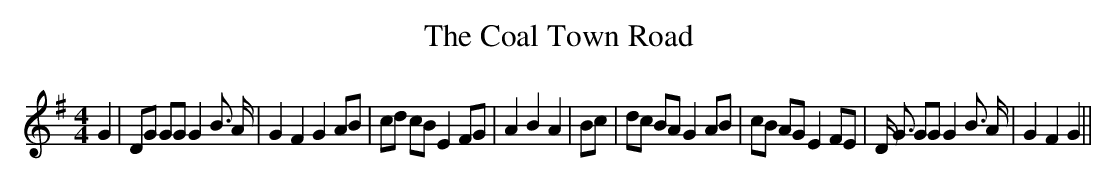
X:1
T:The Coal Town Road
M:4/4
L:1/8
K:G
 G2| DG GG G2 B3/2 A/2| G2 F2 G2 AB| cd cB E2 FG| A2 B2 A2| Bc| dc BA G2 AB|\
 cB AG E2 FE| D/2 G3/2 GG G2 B3/2 A/2| G2 F2 G2||
